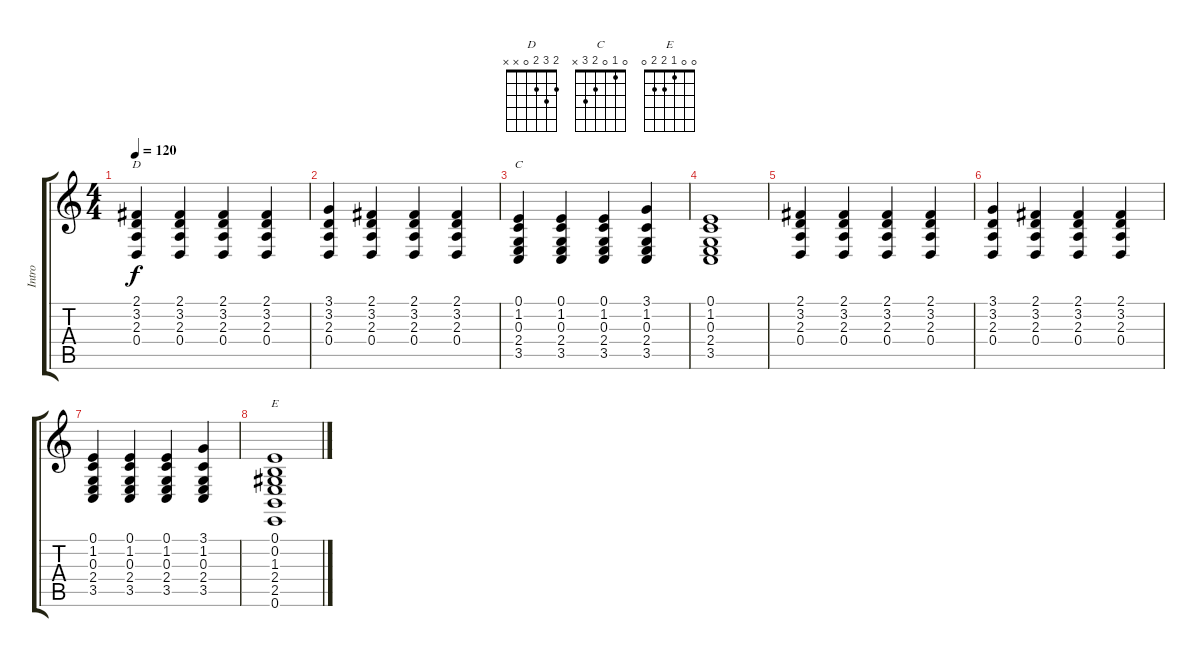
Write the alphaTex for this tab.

\track ("Intro " "Intro ") {instrument churchorgan}
\staff {score tabs}
\tuning (E4 B3 G3 D3 A2 E2) {hide}
\chord ("D" 2 3 2 0 x x)
\chord ("C" 0 1 0 2 3 x)
\chord ("E" 0 0 1 2 2 0)
\ts (4 4)
\tempo 120
\clef g2
\ks c
(2.1 3.2 2.3 0.4).4{ch "D" dy f instrument churchorgan} (2.1 3.2 2.3 0.4).4 (2.1 3.2 2.3 0.4).4 (2.1 3.2 2.3 0.4).4 |
(3.1 3.2 2.3 0.4).4 (2.1 3.2 2.3 0.4).4 (2.1 3.2 2.3 0.4).4 (2.1 3.2 2.3 0.4).4 |
(0.1 1.2 0.3 2.4 3.5).4{ch "C"} (0.1 1.2 0.3 2.4 3.5).4 (0.1 1.2 0.3 2.4 3.5).4 (3.1 1.2 0.3 2.4 3.5).4 |
(0.1 1.2 0.3 2.4 3.5).1 |
(2.1 3.2 2.3 0.4).4 (2.1 3.2 2.3 0.4).4 (2.1 3.2 2.3 0.4).4 (2.1 3.2 2.3 0.4).4 |
(3.1 3.2 2.3 0.4).4 (2.1 3.2 2.3 0.4).4 (2.1 3.2 2.3 0.4).4 (2.1 3.2 2.3 0.4).4 |
(0.1 1.2 0.3 2.4 3.5).4 (0.1 1.2 0.3 2.4 3.5).4 (0.1 1.2 0.3 2.4 3.5).4 (3.1 1.2 0.3 2.4 3.5).4 |
(0.1 0.2 1.3 2.4 2.5 0.6).1{ch "E"}
